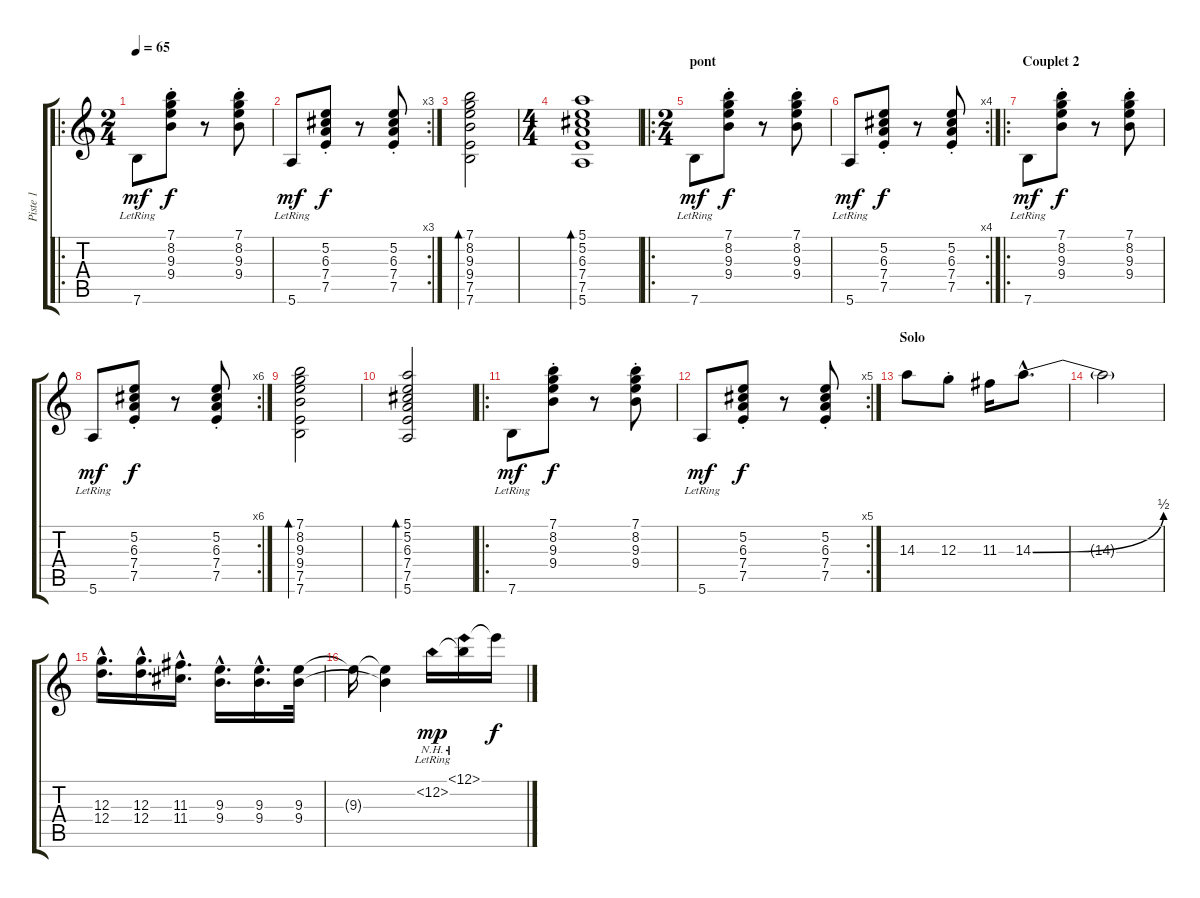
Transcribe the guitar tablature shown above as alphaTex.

\track ("Piste 1" "Piste 1") {instrument electricguitarclean}
\staff {score tabs}
\tuning (E4 B3 G3 D3 A2 E2) {hide}
\ro
\ts (2 4)
\tempo 65
\clef g2
\ks c
7.6{lr}.8{dy mf} (7.1{st} 8.2{st} 9.3{st} 9.4{st}).8{dy f} r.8 (7.1{st} 8.2{st} 9.3{st} 9.4{st}).8 |
\rc 3
5.6{lr}.8{dy mf} (5.2{st} 6.3{st} 7.4{st} 7.5{st}).8{dy f} r.8 (5.2{st} 6.3{st} 7.4{st} 7.5{st}).8 |
(7.1 8.2 9.3 9.4 7.5 7.6).2{bd 120} |
\ts (4 4)
(5.1 5.2 6.3 7.4 7.5 5.6).1{bd 240} |
\ro
\ts (2 4)
\section ("" "pont")
7.6{lr}.8{dy mf} (7.1{st} 8.2{st} 9.3{st} 9.4{st}).8{dy f} r.8 (7.1{st} 8.2{st} 9.3{st} 9.4{st}).8 |
\rc 4
5.6{lr}.8{dy mf} (5.2{st} 6.3{st} 7.4{st} 7.5{st}).8{dy f} r.8 (5.2{st} 6.3{st} 7.4{st} 7.5{st}).8 |
\ro
\section ("" "Couplet 2")
7.6{lr}.8{dy mf} (7.1{st} 8.2{st} 9.3{st} 9.4{st}).8{dy f} r.8 (7.1{st} 8.2{st} 9.3{st} 9.4{st}).8 |
\rc 6
5.6{lr}.8{dy mf} (5.2{st} 6.3{st} 7.4{st} 7.5{st}).8{dy f} r.8 (5.2{st} 6.3{st} 7.4{st} 7.5{st}).8 |
(7.1 8.2 9.3 9.4 7.5 7.6).2{bd 120} |
(5.1 5.2 6.3 7.4 7.5 5.6).2{bd 120} |
\ro
7.6{lr}.8{dy mf} (7.1{st} 8.2{st} 9.3{st} 9.4{st}).8{dy f} r.8 (7.1{st} 8.2{st} 9.3{st} 9.4{st}).8 |
\rc 5
5.6{lr}.8{dy mf} (5.2{st} 6.3{st} 7.4{st} 7.5{st}).8{dy f} r.8 (5.2{st} 6.3{st} 7.4{st} 7.5{st}).8 |
\section ("" "Solo")
14.3.8{volume 16} 12.3{st}.8 11.3.16 14.3{be (bend 0 0 60 2) hac}.8{d} |
14.3{t}.2 |
(12.3{hac} 12.4{hac}).16{d} (12.3{hac} 12.4{hac}).16{d} (11.3{hac} 11.4{hac}).16{d} (9.3{hac} 9.4{hac}).16{d} (9.3{hac} 9.4{hac}).16{d} (9.3 9.4).32 |
9.3{t}.16 (9.3{t} 9.4{t}).4 12.2{nh lr}.16{dy mp} (12.1{nh lr} 12.2{t}).16 12.1{t}.16{dy f}
